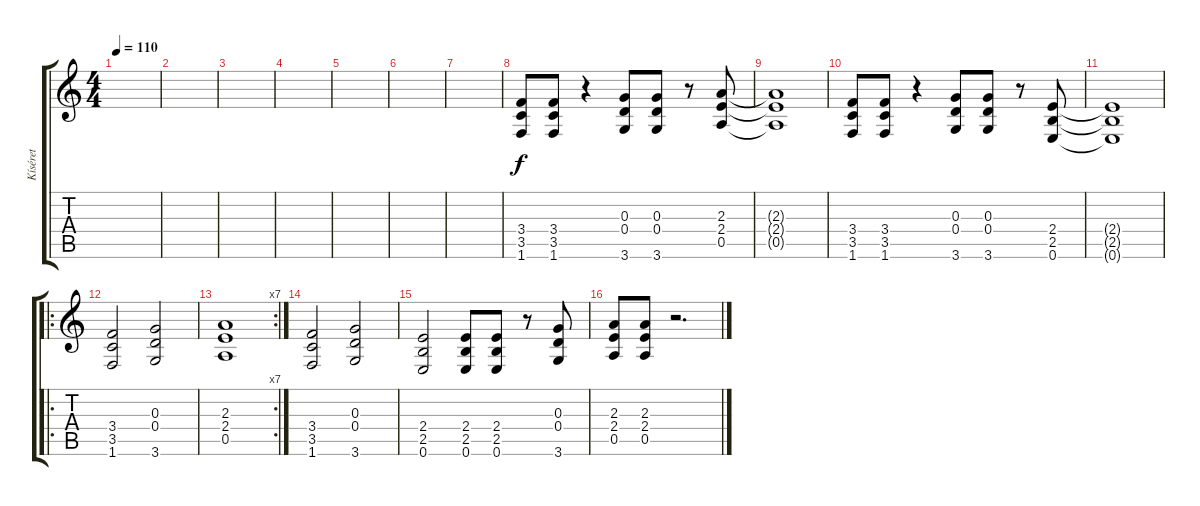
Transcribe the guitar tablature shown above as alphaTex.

\track ("Kíséret" "Kíséret") {instrument overdrivenguitar}
\staff {score tabs}
\tuning (E4 B3 G3 D3 A2 E2) {hide}
\ts (4 4)
\tempo 110
\clef g2
\ks c
|
|
|
|
|
|
|
(3.4 3.5 1.6).8 (3.4 3.5 1.6).8 r.4 (0.3 0.4 3.6).8 (0.3 0.4 3.6).8 r.8 (2.3 2.4 0.5).8 |
(2.3{t} 2.4{t} 0.5{t}).1 |
(3.4 3.5 1.6).8 (3.4 3.5 1.6).8 r.4 (0.3 0.4 3.6).8 (0.3 0.4 3.6).8 r.8 (2.4 2.5 0.6).8 |
(2.4{t} 2.5{t} 0.6{t}).1 |
\ro
(3.4 3.5 1.6).2 (0.3 0.4 3.6).2 |
\rc 7
(2.3 2.4 0.5).1 |
(3.4 3.5 1.6).2 (0.3 0.4 3.6).2 |
(2.4 2.5 0.6).2 (2.4 2.5 0.6).8{beam Up} (2.4 2.5 0.6).8{beam Up} r.8 (0.3 0.4 3.6).8{beam Up} |
(2.3 2.4 0.5).8{beam Up} (2.3 2.4 0.5).8{beam Up} r.2{d}
